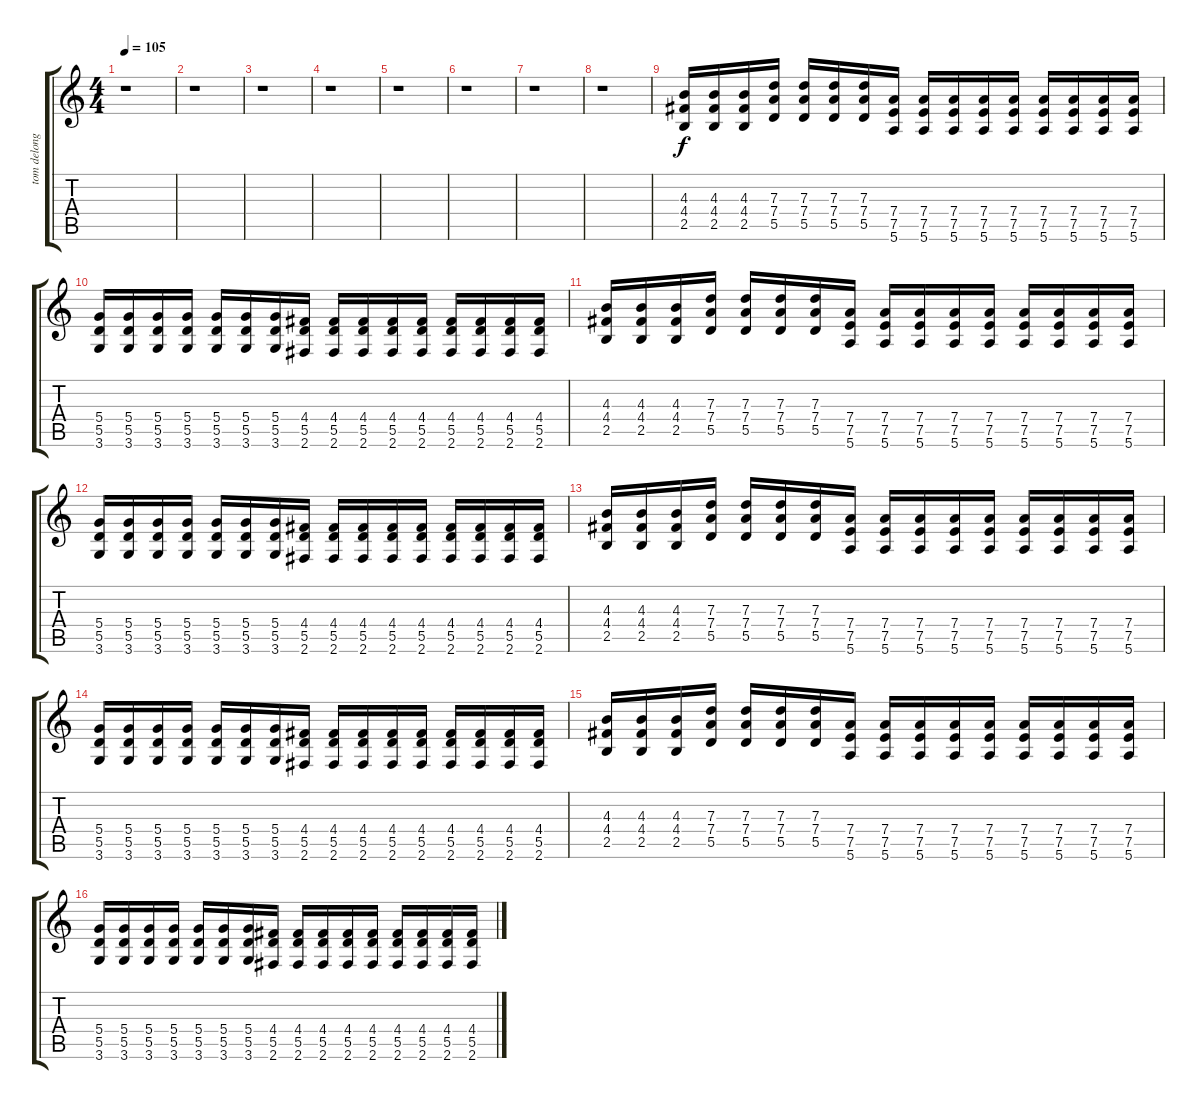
\track ("tom delonge" "tom delong") {instrument overdrivenguitar}
\staff {score tabs}
\tuning (E4 B3 G3 D3 A2 E2) {hide}
\ts (4 4)
\tempo 105
\clef g2
\ks c
r.1{dy f instrument overdrivenguitar} |
r.1 |
r.1 |
r.1 |
r.1 |
r.1 |
r.1 |
r.1 |
(4.3 4.4 2.5).16 (4.3 4.4 2.5).16 (4.3 4.4 2.5).16 (7.3 7.4 5.5).16 (7.3 7.4 5.5).16 (7.3 7.4 5.5).16 (7.3 7.4 5.5).16 (7.4 7.5 5.6).16 (7.4 7.5 5.6).16 (7.4 7.5 5.6).16 (7.4 7.5 5.6).16 (7.4 7.5 5.6).16 (7.4 7.5 5.6).16 (7.4 7.5 5.6).16 (7.4 7.5 5.6).16 (7.4 7.5 5.6).16 |
(5.4 5.5 3.6).16 (5.4 5.5 3.6).16 (5.4 5.5 3.6).16 (5.4 5.5 3.6).16 (5.4 5.5 3.6).16 (5.4 5.5 3.6).16 (5.4 5.5 3.6).16 (4.4 5.5 2.6).16 (4.4 5.5 2.6).16 (4.4 5.5 2.6).16 (4.4 5.5 2.6).16 (4.4 5.5 2.6).16 (4.4 5.5 2.6).16 (4.4 5.5 2.6).16 (4.4 5.5 2.6).16 (4.4 5.5 2.6).16 |
(4.3 4.4 2.5).16 (4.3 4.4 2.5).16 (4.3 4.4 2.5).16 (7.3 7.4 5.5).16 (7.3 7.4 5.5).16 (7.3 7.4 5.5).16 (7.3 7.4 5.5).16 (7.4 7.5 5.6).16 (7.4 7.5 5.6).16 (7.4 7.5 5.6).16 (7.4 7.5 5.6).16 (7.4 7.5 5.6).16 (7.4 7.5 5.6).16 (7.4 7.5 5.6).16 (7.4 7.5 5.6).16 (7.4 7.5 5.6).16 |
(5.4 5.5 3.6).16 (5.4 5.5 3.6).16 (5.4 5.5 3.6).16 (5.4 5.5 3.6).16 (5.4 5.5 3.6).16 (5.4 5.5 3.6).16 (5.4 5.5 3.6).16 (4.4 5.5 2.6).16 (4.4 5.5 2.6).16 (4.4 5.5 2.6).16 (4.4 5.5 2.6).16 (4.4 5.5 2.6).16 (4.4 5.5 2.6).16 (4.4 5.5 2.6).16 (4.4 5.5 2.6).16 (4.4 5.5 2.6).16 |
(4.3 4.4 2.5).16 (4.3 4.4 2.5).16 (4.3 4.4 2.5).16 (7.3 7.4 5.5).16 (7.3 7.4 5.5).16 (7.3 7.4 5.5).16 (7.3 7.4 5.5).16 (7.4 7.5 5.6).16 (7.4 7.5 5.6).16 (7.4 7.5 5.6).16 (7.4 7.5 5.6).16 (7.4 7.5 5.6).16 (7.4 7.5 5.6).16 (7.4 7.5 5.6).16 (7.4 7.5 5.6).16 (7.4 7.5 5.6).16 |
(5.4 5.5 3.6).16 (5.4 5.5 3.6).16 (5.4 5.5 3.6).16 (5.4 5.5 3.6).16 (5.4 5.5 3.6).16 (5.4 5.5 3.6).16 (5.4 5.5 3.6).16 (4.4 5.5 2.6).16 (4.4 5.5 2.6).16 (4.4 5.5 2.6).16 (4.4 5.5 2.6).16 (4.4 5.5 2.6).16 (4.4 5.5 2.6).16 (4.4 5.5 2.6).16 (4.4 5.5 2.6).16 (4.4 5.5 2.6).16 |
(4.3 4.4 2.5).16 (4.3 4.4 2.5).16 (4.3 4.4 2.5).16 (7.3 7.4 5.5).16 (7.3 7.4 5.5).16 (7.3 7.4 5.5).16 (7.3 7.4 5.5).16 (7.4 7.5 5.6).16 (7.4 7.5 5.6).16 (7.4 7.5 5.6).16 (7.4 7.5 5.6).16 (7.4 7.5 5.6).16 (7.4 7.5 5.6).16 (7.4 7.5 5.6).16 (7.4 7.5 5.6).16 (7.4 7.5 5.6).16 |
(5.4 5.5 3.6).16 (5.4 5.5 3.6).16 (5.4 5.5 3.6).16 (5.4 5.5 3.6).16 (5.4 5.5 3.6).16 (5.4 5.5 3.6).16 (5.4 5.5 3.6).16 (4.4 5.5 2.6).16 (4.4 5.5 2.6).16 (4.4 5.5 2.6).16 (4.4 5.5 2.6).16 (4.4 5.5 2.6).16 (4.4 5.5 2.6).16 (4.4 5.5 2.6).16 (4.4 5.5 2.6).16 (4.4 5.5 2.6).16
